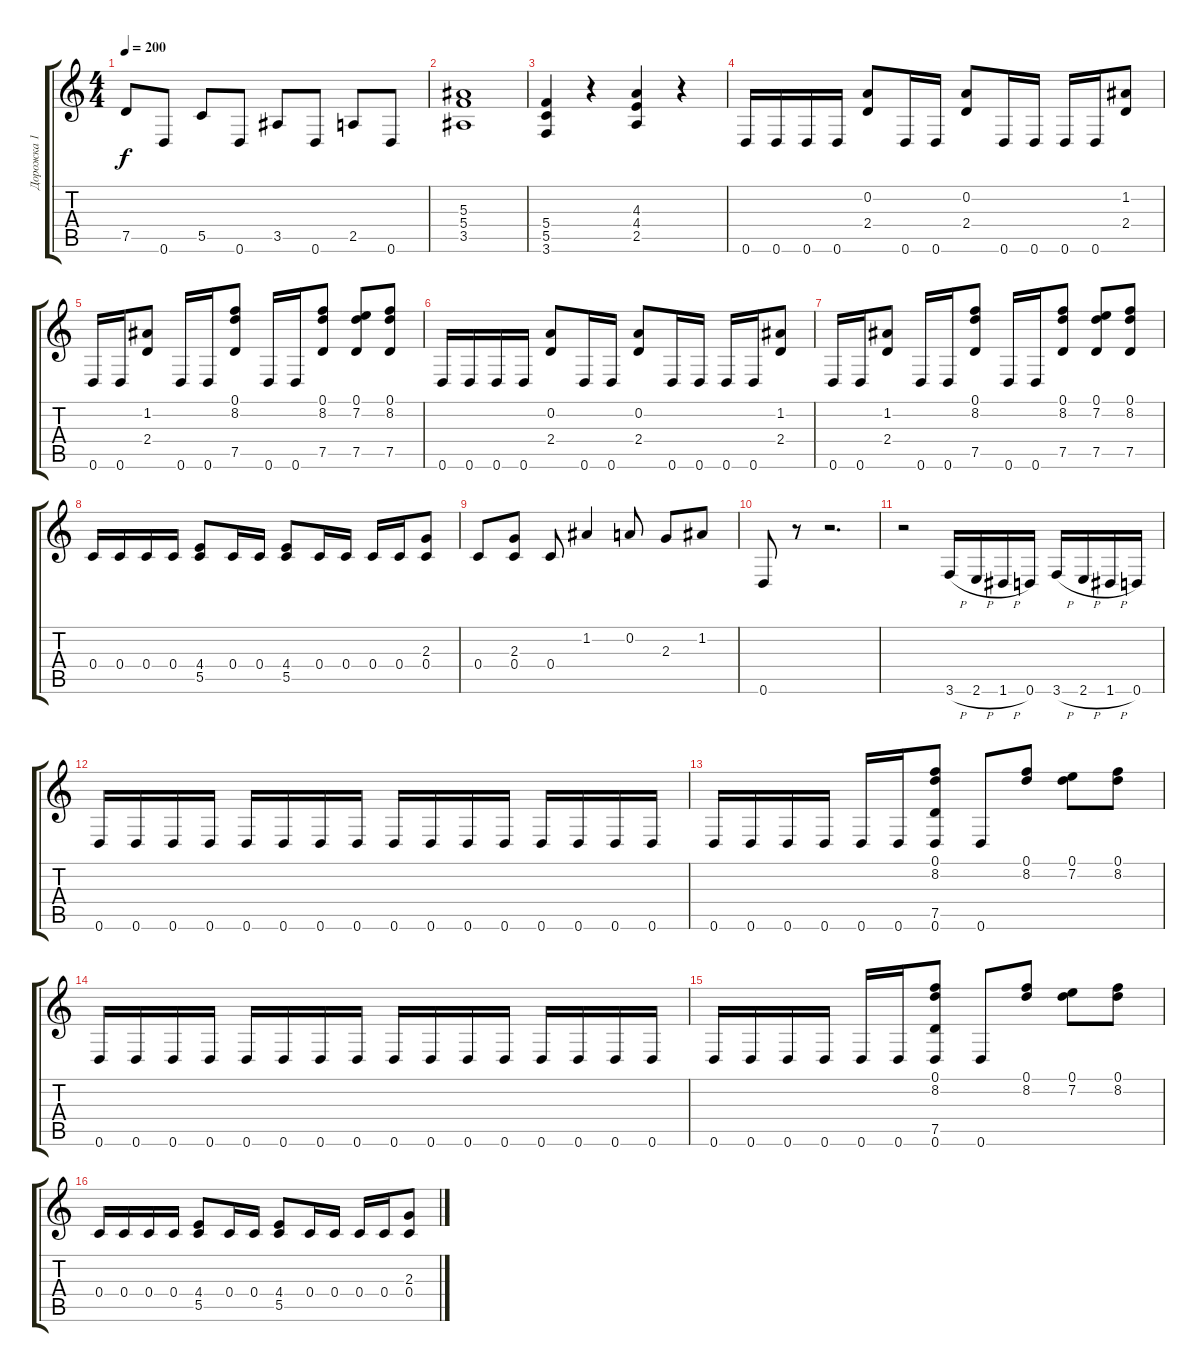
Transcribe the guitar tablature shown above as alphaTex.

\track ("Дорожка 1" "Дорожка 1") {instrument distortionguitar}
\staff {score tabs}
\tuning (D4 A3 F3 C3 G2 D2) {hide}
\ts (4 4)
\tempo 200
\clef g2
\ks c
7.5.8{dy f} 0.6.8 5.5.8 0.6.8 3.5.8 0.6.8 2.5.8 0.6.8 |
(5.3 5.4 3.5).1 |
(5.4 5.5 3.6).4 r.4 (4.3 4.4 2.5).4 r.4 |
0.6.16 0.6.16 0.6.16 0.6.16 (0.2 2.4).8 0.6.16 0.6.16 (0.2 2.4).8 0.6.16 0.6.16 0.6.16 0.6.16 (1.2 2.4).8 |
0.6.16 0.6.16 (1.2 2.4).8 0.6.16 0.6.16 (0.1 8.2 7.5).8 0.6.16 0.6.16 (0.1 8.2 7.5).8 (0.1 7.2 7.5).8 (0.1 8.2 7.5).8 |
0.6.16 0.6.16 0.6.16 0.6.16 (0.2 2.4).8 0.6.16 0.6.16 (0.2 2.4).8 0.6.16 0.6.16 0.6.16 0.6.16 (1.2 2.4).8 |
0.6.16 0.6.16 (1.2 2.4).8 0.6.16 0.6.16 (0.1 8.2 7.5).8 0.6.16 0.6.16 (0.1 8.2 7.5).8 (0.1 7.2 7.5).8 (0.1 8.2 7.5).8 |
0.4.16 0.4.16 0.4.16 0.4.16 (4.4 5.5).8 0.4.16 0.4.16 (4.4 5.5).8 0.4.16 0.4.16 0.4.16 0.4.16 (2.3 0.4).8 |
0.4.8 (2.3 0.4).8 0.4.8 1.2.4 0.2.8 2.3.8 1.2.8 |
0.6.8 r.8 r.2{d} |
r.2 3.6{h}.16 2.6{h}.16 1.6{h}.16 0.6.16 3.6{h}.16 2.6{h}.16 1.6{h}.16 0.6.16 |
0.6.16 0.6.16 0.6.16 0.6.16 0.6.16 0.6.16 0.6.16 0.6.16 0.6.16 0.6.16 0.6.16 0.6.16 0.6.16 0.6.16 0.6.16 0.6.16 |
0.6.16 0.6.16 0.6.16 0.6.16 0.6.16 0.6.16 (0.1 8.2 7.5 0.6).8 0.6.8 (0.1 8.2).8 (0.1 7.2).8 (0.1 8.2).8 |
0.6.16 0.6.16 0.6.16 0.6.16 0.6.16 0.6.16 0.6.16 0.6.16 0.6.16 0.6.16 0.6.16 0.6.16 0.6.16 0.6.16 0.6.16 0.6.16 |
0.6.16 0.6.16 0.6.16 0.6.16 0.6.16 0.6.16 (0.1 8.2 7.5 0.6).8 0.6.8 (0.1 8.2).8 (0.1 7.2).8 (0.1 8.2).8 |
0.4.16 0.4.16 0.4.16 0.4.16 (4.4 5.5).8 0.4.16 0.4.16 (4.4 5.5).8 0.4.16 0.4.16 0.4.16 0.4.16 (2.3 0.4).8
